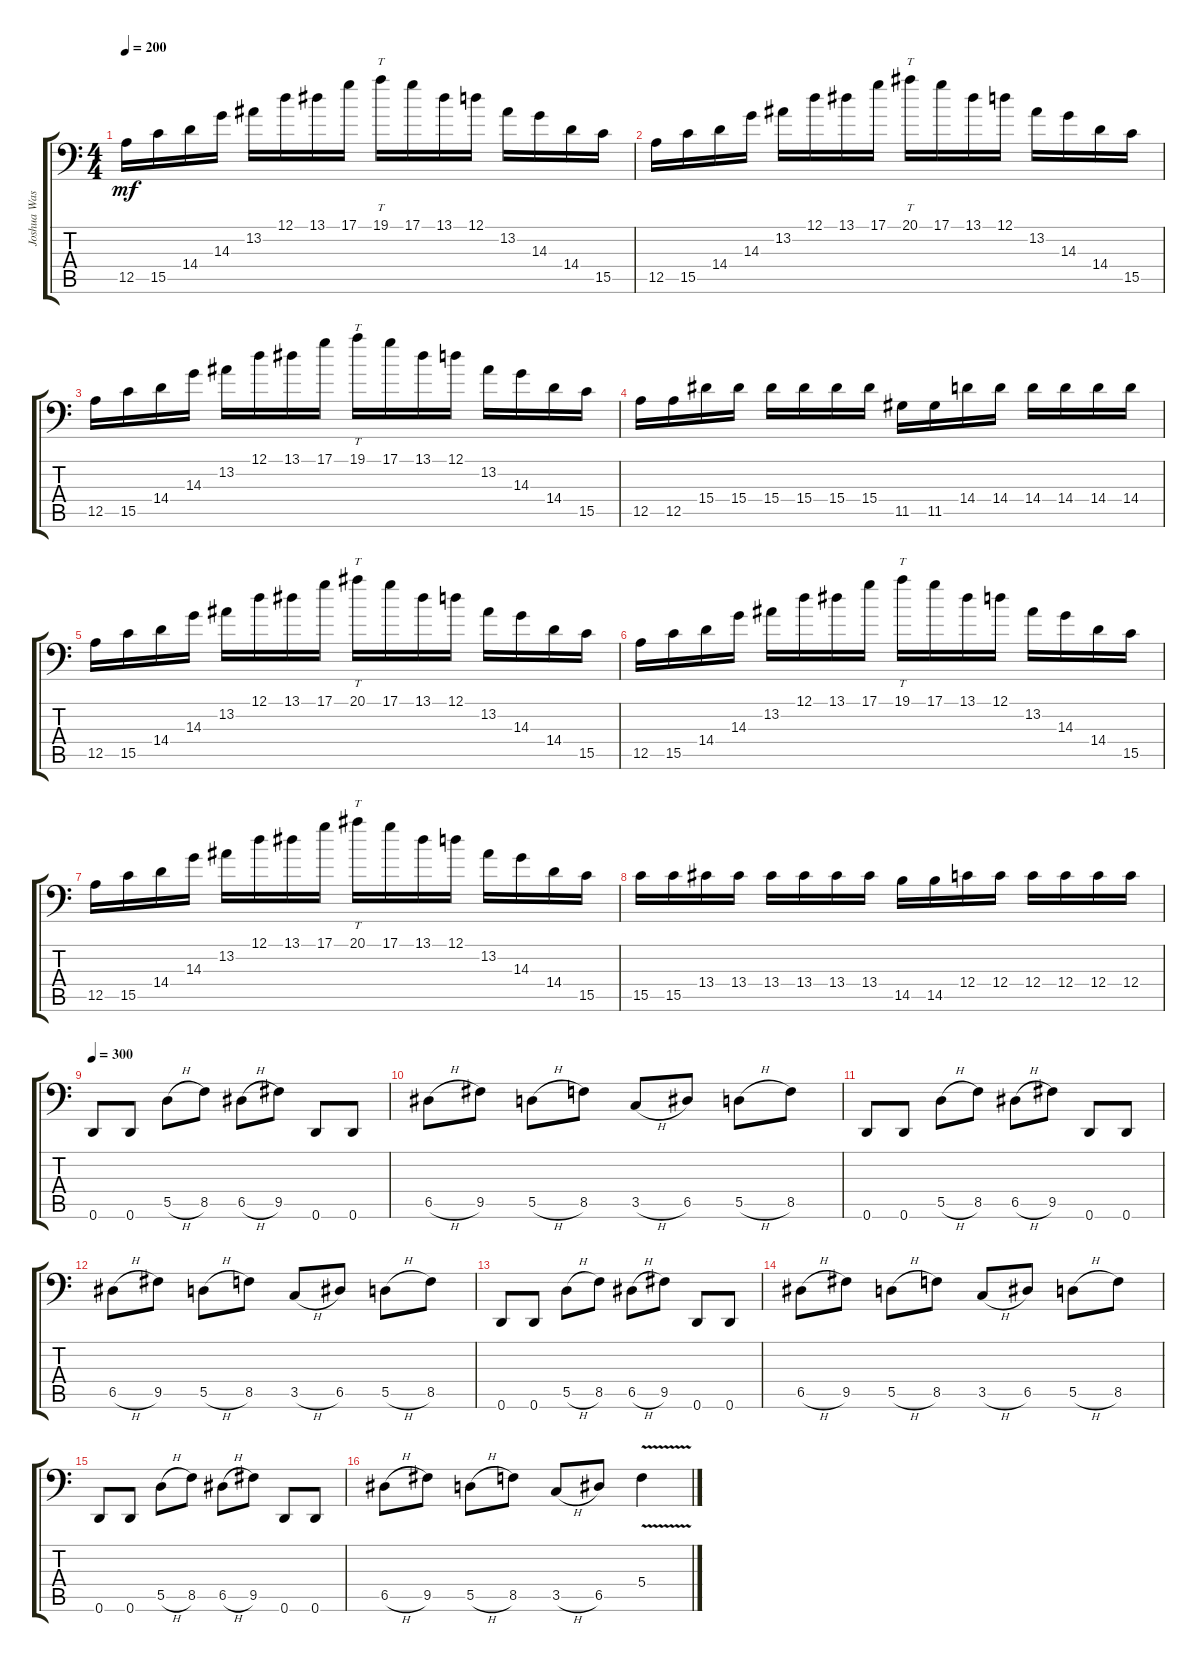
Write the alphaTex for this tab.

\track ("Joshua Wasley" "Joshua Was") {instrument electricbassfinger}
\staff {score tabs}
\tuning (D3 A2 F2 C2 A1 D1) {hide}
\ts (4 4)
\tempo 200
\clef f4
\ks c
12.5.16{dy mf} 15.5.16 14.4.16 14.3.16 13.2.16 12.1.16 13.1.16 17.1.16 19.1.16{tt} 17.1.16 13.1.16 12.1.16 13.2.16 14.3.16 14.4.16 15.5.16 |
12.5.16 15.5.16 14.4.16 14.3.16 13.2.16 12.1.16 13.1.16 17.1.16 20.1.16{tt} 17.1.16 13.1.16 12.1.16 13.2.16 14.3.16 14.4.16 15.5.16 |
12.5.16 15.5.16 14.4.16 14.3.16 13.2.16 12.1.16 13.1.16 17.1.16 19.1.16{tt} 17.1.16 13.1.16 12.1.16 13.2.16 14.3.16 14.4.16 15.5.16 |
12.5.16 12.5.16 15.4.16 15.4.16 15.4.16 15.4.16 15.4.16 15.4.16 11.5.16 11.5.16 14.4.16 14.4.16 14.4.16 14.4.16 14.4.16 14.4.16 |
12.5.16 15.5.16 14.4.16 14.3.16 13.2.16 12.1.16 13.1.16 17.1.16 20.1.16{tt} 17.1.16 13.1.16 12.1.16 13.2.16 14.3.16 14.4.16 15.5.16 |
12.5.16 15.5.16 14.4.16 14.3.16 13.2.16 12.1.16 13.1.16 17.1.16 19.1.16{tt} 17.1.16 13.1.16 12.1.16 13.2.16 14.3.16 14.4.16 15.5.16 |
12.5.16 15.5.16 14.4.16 14.3.16 13.2.16 12.1.16 13.1.16 17.1.16 20.1.16{tt} 17.1.16 13.1.16 12.1.16 13.2.16 14.3.16 14.4.16 15.5.16 |
15.5.16 15.5.16 13.4.16 13.4.16 13.4.16 13.4.16 13.4.16 13.4.16 14.5.16 14.5.16 12.4.16 12.4.16 12.4.16 12.4.16 12.4.16 12.4.16 |
\tempo 300
0.6.8 0.6.8 5.5{h}.8 8.5.8 6.5{h}.8 9.5.8 0.6.8 0.6.8 |
6.5{h}.8 9.5.8 5.5{h}.8 8.5.8 3.5{h}.8 6.5.8 5.5{h}.8 8.5.8 |
0.6.8 0.6.8 5.5{h}.8 8.5.8 6.5{h}.8 9.5.8 0.6.8 0.6.8 |
6.5{h}.8 9.5.8 5.5{h}.8 8.5.8 3.5{h}.8 6.5.8 5.5{h}.8 8.5.8 |
0.6.8 0.6.8 5.5{h}.8 8.5.8 6.5{h}.8 9.5.8 0.6.8 0.6.8 |
6.5{h}.8 9.5.8 5.5{h}.8 8.5.8 3.5{h}.8 6.5.8 5.5{h}.8 8.5.8 |
0.6.8 0.6.8 5.5{h}.8 8.5.8 6.5{h}.8 9.5.8 0.6.8 0.6.8 |
6.5{h}.8 9.5.8 5.5{h}.8 8.5.8 3.5{h}.8 6.5.8 5.4{v}.4
